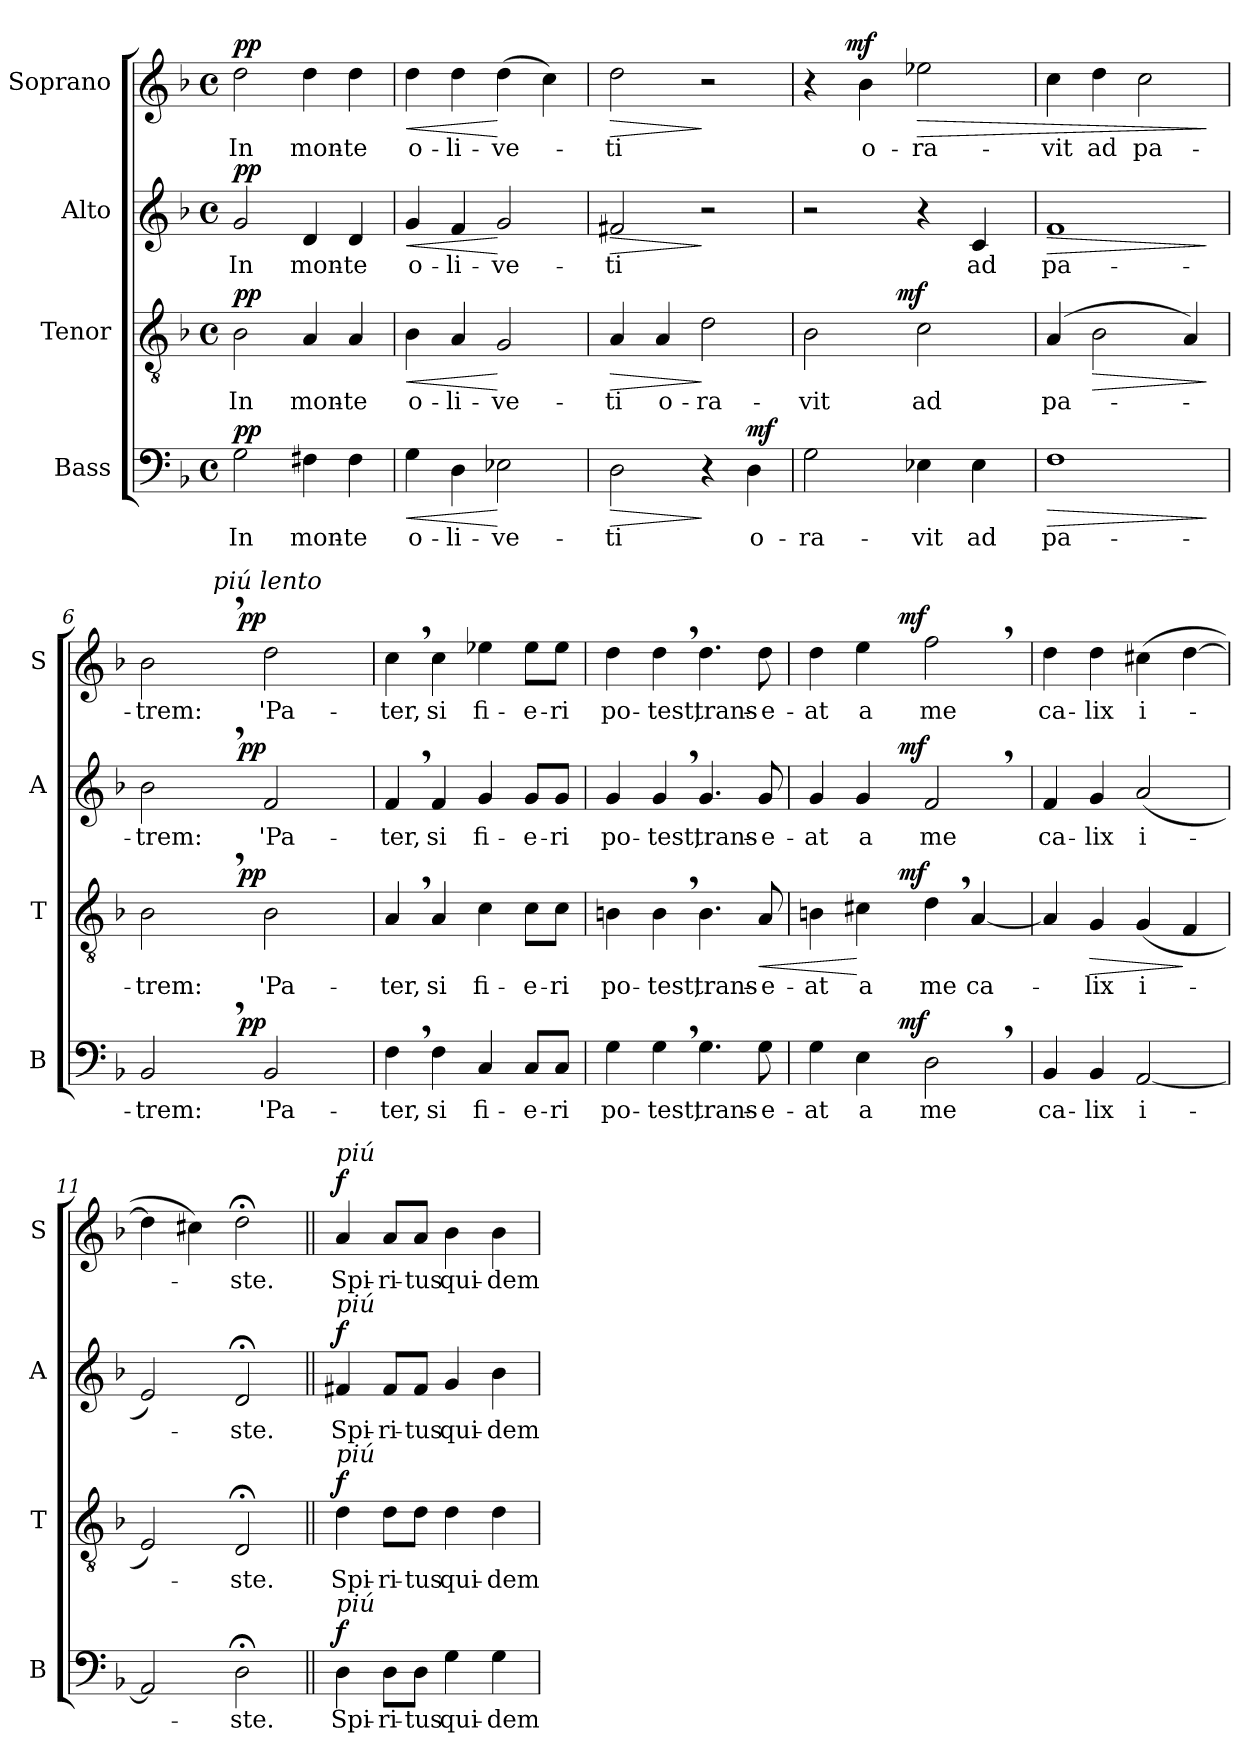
**kern	**text	**dynam	**kern	**text	**dynam	**kern	**text	**dynam	**kern	**text	**dynam
*part4	*part4	*part4	*part3	*part3	*part3	*part2	*part2	*part2	*part1	*part1	*part1
*staff4	*staff4	*staff4	*staff3	*staff3	*staff3	*staff2	*staff2	*staff2	*staff1	*staff1	*staff1
*I"Bass	*	*	*I"Tenor	*	*	*I"Alto	*	*	*I"Soprano	*	*
*I'B	*	*	*I'T	*	*	*I'A	*	*	*I'S	*	*
*clefF4	*	*	*clefGv2	*	*	*clefG2	*	*	*clefG2	*	*
*k[b-]	*	*	*k[b-]	*	*	*k[b-]	*	*	*k[b-]	*	*
*F:	*	*	*F:	*	*	*F:	*	*	*F:	*	*
*M4/4	*	*	*M4/4	*	*	*M4/4	*	*	*M4/4	*	*
*met(c)	*	*	*met(c)	*	*	*met(c)	*	*	*met(c)	*	*
=1	=1	=1	=1	=1	=1	=1	=1	=1	=1	=1	=1
!	!	!LO:DY:a	!	!	!LO:DY:a	!	!	!LO:DY:a	!	!	!LO:DY:a
2G\	In	pp	2B-\	In	pp	2g/	In	pp	2dd\	In	pp
4F#X\	mon-	.	4A/	mon-	.	4d/	mon-	.	4dd\	mon-	.
4F#\	-te	.	4A/	-te	.	4d/	-te	.	4dd\	-te	.
=2	=2	=2	=2	=2	=2	=2	=2	=2	=2	=2	=2
!	!	!LO:HP:b	!	!	!LO:HP:b	!	!	!LO:HP:b	!	!	!LO:HP:b
4G\	o-	<	4B-\	o-	<	4g/	o-	<	4dd\	o-	<
4D\	-li-	.	4A/	-li-	.	4f/	-li-	.	4dd\	-li-	.
2E-X\	-ve-	[	2G/	-ve-	[	2g/	-ve-	[	(4dd\	-ve-	[
.	.	.	.	.	.	.	.	.	4cc\)	.	.
=3	=3	=3	=3	=3	=3	=3	=3	=3	=3	=3	=3
!	!	!LO:HP:b	!	!	!LO:HP:b	!	!	!LO:HP:b	!	!	!LO:HP:b
2D\	-ti	>	4A/	-ti	>	2f#X/	-ti	>	2dd\	-ti	>
.	.	.	4A/	o-	.	.	.	.	.	.	.
4r	.	]	2d\	-ra-	]	2r	.	]	2r	.	]
!	!	!LO:DY:a	!	!	!	!	!	!	!	!	!
4D\	o-	mf	.	.	.	.	.	.	.	.	.
=4	=4	=4	=4	=4	=4	=4	=4	=4	=4	=4	=4
*	*	*	*^	*	*	*	*	*	*^	*	*
2G\	-ra-	.	2B-\	4..ryy	-vit	.	2r	.	.	4r	8..ryy	.	.
!	!	!	!	!	!	!	!	!	!	!	!	!	!LO:DY:a
.	.	.	.	.	.	.	.	.	.	.	2ryy	.	mf
.	.	.	.	.	.	.	.	.	.	4b-\	.	o-	.
!	!	!	!	!	!	!LO:DY:a	!	!	!	!	!	!	!
.	.	.	.	2ryy	.	mf	.	.	.	.	.	.	.
!	!	!	!	!	!	!	!	!	!	!	!	!	!LO:HP:b
4E-X\	-vit	.	2c\	.	ad	.	4r	.	.	2ee-X\	.	-ra-	>
.	.	.	.	.	.	.	.	.	.	.	4ryy	.	.
4E-\	ad	.	.	.	.	.	4c/	ad	.	.	.	.	.
.	.	.	.	16ryy	.	.	.	.	.	.	.	.	.
.	.	.	.	.	.	.	.	.	.	.	32ryy	.	.
=5	=5	=5	=5	=5	=5	=5	=5	=5	=5	=5	=5	=5	=5
!	!	!LO:HP:b	!	!	!	!	!	!	!LO:HP:b	!	!	!	!
*	*	*	*v	*v	*	*	*	*	*	*v	*v	*	*
1F	pa-	>	(4A/	pa-	.	1f	pa-	>	4cc\	-vit	.
!	!	!	!	!	!LO:HP:b	!	!	!	!	!	!
.	.	.	2B-\	.	>	.	.	.	4dd\	ad	.
.	.	.	.	.	.	.	.	.	2cc\	pa-	.
.	.	.	4A/)	.	.	.	.	.	.	.	.
.	.	]	.	.	]	.	.	]	.	.	]
!!LO:LB:g=z
=6	=6	=6	=6	=6	=6	=6	=6	=6	=6	=6	=6
*^	*	*	*^	*	*	*^	*	*	*^	*	*
*	*	*	*	*	*	*	*	*	*	*	*	*	*^	*	*
2BB-,>/	4ryy	-trem:	.	2B-,>\	4ryy	-trem:	.	2b-,>\	4ryy	-trem:	.	2b-,>\	4ryy	4ryy	-trem:	.
.	8ryy	.	.	.	8ryy	.	.	.	8ryy	.	.	.	8ryy	16.ryy	.	.
!	!	!	!	!	!	!	!	!	!	!	!	!	!	!LO:TX:a:i:t=piú lento	!	!
.	.	.	.	.	.	.	.	.	.	.	.	.	.	2ryy	.	.
.	32ryy	.	.	.	32ryy	.	.	.	32ryy	.	.	.	32ryy	.	.	.
!	!	!	!LO:DY:a	!	!	!	!LO:DY:a	!	!	!	!LO:DY:a	!	!	!	!	!LO:DY:a
.	2ryy	.	pp	.	2ryy	.	pp	.	2ryy	.	pp	.	2ryy	.	.	pp
2BB-/	.	'Pa-	.	2B-\	.	'Pa-	.	2f/	.	'Pa-	.	2dd\	.	.	'Pa-	.
.	.	.	.	.	.	.	.	.	.	.	.	.	.	8ryy	.	.
.	16.ryy	.	.	.	16.ryy	.	.	.	16.ryy	.	.	.	16.ryy	.	.	.
.	.	.	.	.	.	.	.	.	.	.	.	.	.	32ryy	.	.
*v	*v	*	*	*	*	*	*	*v	*v	*	*	*v	*v	*v	*	*
*	*	*	*v	*v	*	*	*	*	*	*	*	*
=7	=7	=7	=7	=7	=7	=7	=7	=7	=7	=7	=7
4F,>\	-ter,	.	4A,>/	-ter,	.	4f,>/	-ter,	.	4cc,>\	-ter,	.
4F\	si	.	4A/	si	.	4f/	si	.	4cc\	si	.
4C/	fi-	.	4c\	fi-	.	4g/	fi-	.	4ee-X\	fi-	.
8C/L	-e-	.	8c\L	-e-	.	8g/L	-e-	.	8ee-\L	-e-	.
8C/J	-ri	.	8c\J	-ri	.	8g/J	-ri	.	8ee-\J	-ri	.
=8	=8	=8	=8	=8	=8	=8	=8	=8	=8	=8	=8
4G\	po-	.	4Bn\	po-	.	4g/	po-	.	4dd\	po-	.
4G,>\	-test,	.	4B,>\	-test,	.	4g,>/	-test,	.	4dd,>\	-test,	.
4.G\	trans-	.	4.B\	trans-	.	4.g/	trans-	.	4.dd\	trans-	.
!	!	!	!	!	!LO:HP:b	!	!	!	!	!	!
8G\	-e-	.	8A/	-e-	<	8g/	-e-	.	8dd\	-e-	.
=9	=9	=9	=9	=9	=9	=9	=9	=9	=9	=9	=9
*^	*	*	*^	*	*	*^	*	*	*^	*	*
4G\	4ryy	-at	.	4Bn\	4ryy	-at	.	4g/	4ryy	-at	.	4dd\	4ryy	-at	.
4E\	8ryy	a	.	4c#X\	8ryy	a	[	4g/	8ryy	a	.	4ee\	8ryy	a	.
.	32ryy	.	.	.	32ryy	.	.	.	32ryy	.	.	.	32ryy	.	.
!	!	!	!LO:DY:a	!	!	!	!LO:DY:a	!	!	!	!LO:DY:a	!	!	!	!LO:DY:a
.	2ryy	.	mf	.	2ryy	.	mf	.	2ryy	.	mf	.	2ryy	.	mf
2D,>\	.	me	.	4d,>\	.	me	.	2f,>/	.	me	.	2ff,>\	.	me	.
.	.	.	.	[4A/	.	ca-	.	.	.	.	.	.	.	.	.
.	16.ryy	.	.	.	16.ryy	.	.	.	16.ryy	.	.	.	16.ryy	.	.
*v	*v	*	*	*	*	*	*	*v	*v	*	*	*v	*v	*	*
*	*	*	*v	*v	*	*	*	*	*	*	*	*
!!LO:PB:g=z
=10	=10	=10	=10	=10	=10	=10	=10	=10	=10	=10	=10
4BB-/	ca-	.	4A/]	.	.	4f/	ca-	.	4dd\	ca-	.
!	!	!	!	!	!LO:HP:b	!	!	!	!	!	!
4BB-/	-lix	.	4G/	-lix	>	4g/	-lix	.	4dd\	-lix	.
[2AA/	i-	.	(4G/	i-	.	(2a/	i-	.	(4cc#X\	i-	.
.	.	.	4F/	.	]	.	.	.	[4dd\	.	.
=11	=11	=11	=11	=11	=11	=11	=11	=11	=11	=11	=11
2AA/]	.	.	2E/)	.	.	2e/)	.	.	4dd\]	.	.
.	.	.	.	.	.	.	.	.	4cc#X\)	.	.
2D;<\	-ste.	.	2D;</	-ste.	.	2d;</	-ste.	.	2dd;<\	-ste.	.
=12||	=12||	=12||	=12||	=12||	=12||	=12||	=12||	=12||	=12||	=12||	=12||
!	!	!	!	!	!	!	!	!	!LO:TX:a:i:t=piú	!	!
!	!	!	!	!	!	!LO:TX:a:i:t=piú	!	!	!	!	!
!	!	!	!LO:TX:a:i:t=piú	!	!	!	!	!	!	!	!
!LO:TX:a:i:t=piú	!	!	!	!	!	!	!	!	!	!	!
!	!	!LO:DY:a	!	!	!LO:DY:a	!	!	!LO:DY:a	!	!	!LO:DY:a
4D\	Spi-	f	4d\	Spi-	f	4f#X/	Spi-	f	4a/	Spi-	f
8D\L	-ri-	.	8d\L	-ri-	.	8f#/L	-ri-	.	8a/L	-ri-	.
8D\J	-tus	.	8d\J	-tus	.	8f#/J	-tus	.	8a/J	-tus	.
4G\	qui-	.	4d\	qui-	.	4g/	qui-	.	4b-\	qui-	.
4G\	-dem	.	4d\	-dem	.	4b-\	-dem	.	4b-\	-dem	.
=	=	=	=	=	=	=	=	=	=	=	=
*-	*-	*-	*-	*-	*-	*-	*-	*-	*-	*-	*-
